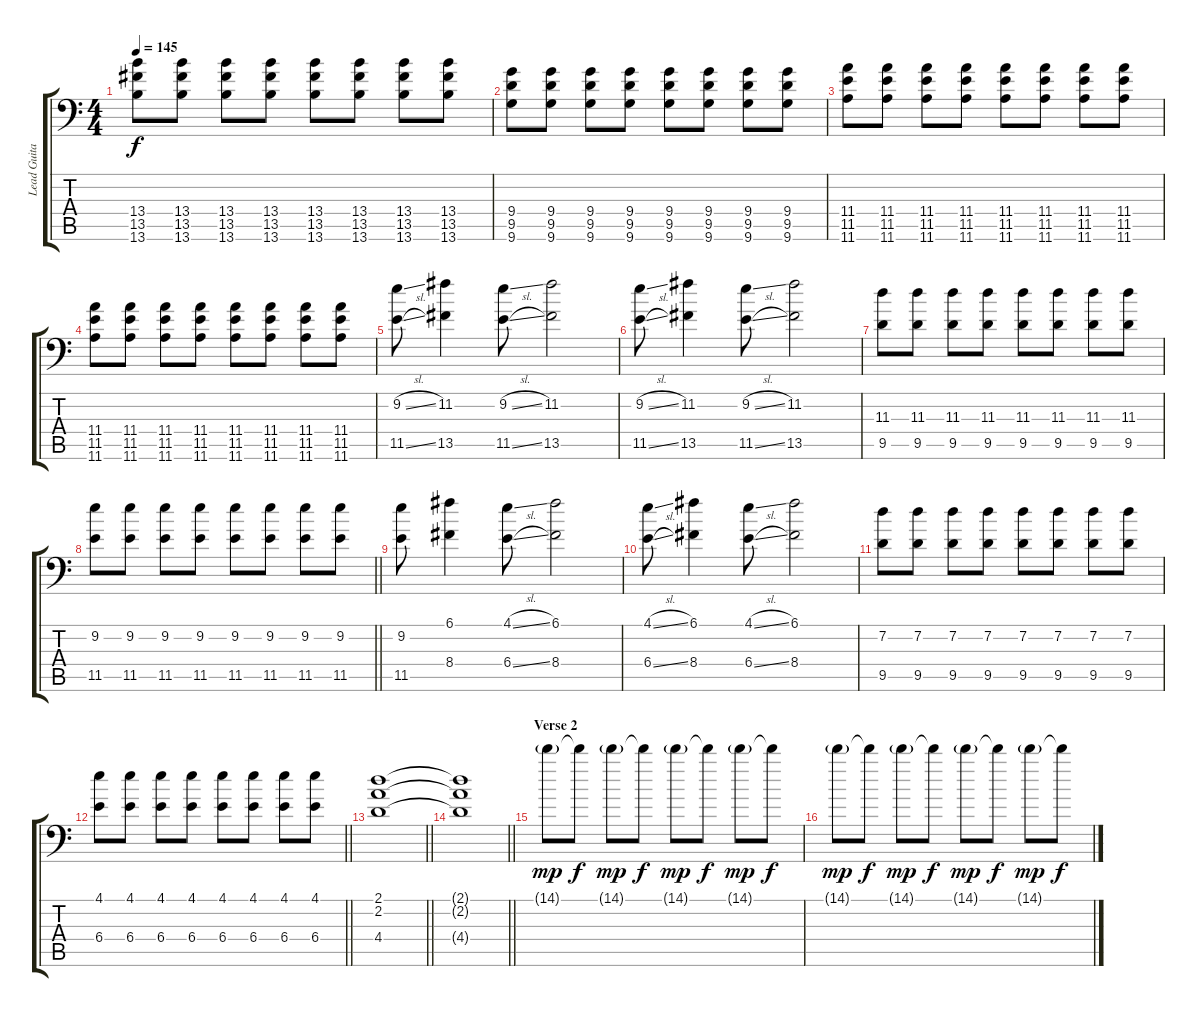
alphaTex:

\track ("Lead Guitar" "Lead Guita") {instrument distortionguitar}
\staff {score tabs}
\tuning (C4 G3 Eb3 Bb2 F2 Bb1) {hide}
\ts (4 4)
\tempo 145
\clef f4
\ks c
(13.4 13.5 13.6).8{dy f} (13.4 13.5 13.6).8 (13.4 13.5 13.6).8 (13.4 13.5 13.6).8 (13.4 13.5 13.6).8 (13.4 13.5 13.6).8 (13.4 13.5 13.6).8 (13.4 13.5 13.6).8 |
(9.4 9.5 9.6).8 (9.4 9.5 9.6).8 (9.4 9.5 9.6).8 (9.4 9.5 9.6).8 (9.4 9.5 9.6).8 (9.4 9.5 9.6).8 (9.4 9.5 9.6).8 (9.4 9.5 9.6).8 |
(11.4 11.5 11.6).8 (11.4 11.5 11.6).8 (11.4 11.5 11.6).8 (11.4 11.5 11.6).8 (11.4 11.5 11.6).8 (11.4 11.5 11.6).8 (11.4 11.5 11.6).8 (11.4 11.5 11.6).8 |
(11.4 11.5 11.6).8 (11.4 11.5 11.6).8 (11.4 11.5 11.6).8 (11.4 11.5 11.6).8 (11.4 11.5 11.6).8 (11.4 11.5 11.6).8 (11.4 11.5 11.6).8 (11.4 11.5 11.6).8 |
(9.2{sl} 11.5{sl}).8 (11.2 13.5).4 (9.2{sl} 11.5{sl}).8 (11.2 13.5).2 |
(9.2{sl} 11.5{sl}).8 (11.2 13.5).4 (9.2{sl} 11.5{sl}).8 (11.2 13.5).2 |
(11.3 9.5).8 (11.3 9.5).8 (11.3 9.5).8 (11.3 9.5).8 (11.3 9.5).8 (11.3 9.5).8 (11.3 9.5).8 (11.3 9.5).8 |
\barLineRight lightlight
(9.2 11.5).8 (9.2 11.5).8 (9.2 11.5).8 (9.2 11.5).8 (9.2 11.5).8 (9.2 11.5).8 (9.2 11.5).8 (9.2 11.5).8 |
(9.2 11.5).8 (6.1 8.4).4 (4.1{sl} 6.4{sl}).8 (6.1 8.4).2 |
(4.1{sl} 6.4{sl}).8 (6.1 8.4).4 (4.1{sl} 6.4{sl}).8 (6.1 8.4).2 |
(7.2 9.5).8 (7.2 9.5).8 (7.2 9.5).8 (7.2 9.5).8 (7.2 9.5).8 (7.2 9.5).8 (7.2 9.5).8 (7.2 9.5).8 |
\barLineRight lightlight
(4.1 6.4).8 (4.1 6.4).8 (4.1 6.4).8 (4.1 6.4).8 (4.1 6.4).8 (4.1 6.4).8 (4.1 6.4).8 (4.1 6.4).8 |
\barLineRight lightlight
(2.1 2.2 4.4).1 |
\section ("" "")
\barLineRight lightlight
(2.1{t} 2.2{t} 4.4{t}).1 |
\section ("" "Verse 2")
14.1{g}.8{dy mp instrument electricguitarjazz} 14.1{t}.8{dy f} 14.1{g}.8{dy mp} 14.1{t}.8{dy f} 14.1{g}.8{dy mp} 14.1{t}.8{dy f} 14.1{g}.8{dy mp} 14.1{t}.8{dy f} |
14.1{g}.8{dy mp} 14.1{t}.8{dy f} 14.1{g}.8{dy mp} 14.1{t}.8{dy f} 14.1{g}.8{dy mp} 14.1{t}.8{dy f} 14.1{g}.8{dy mp} 14.1{t}.8{dy f}
